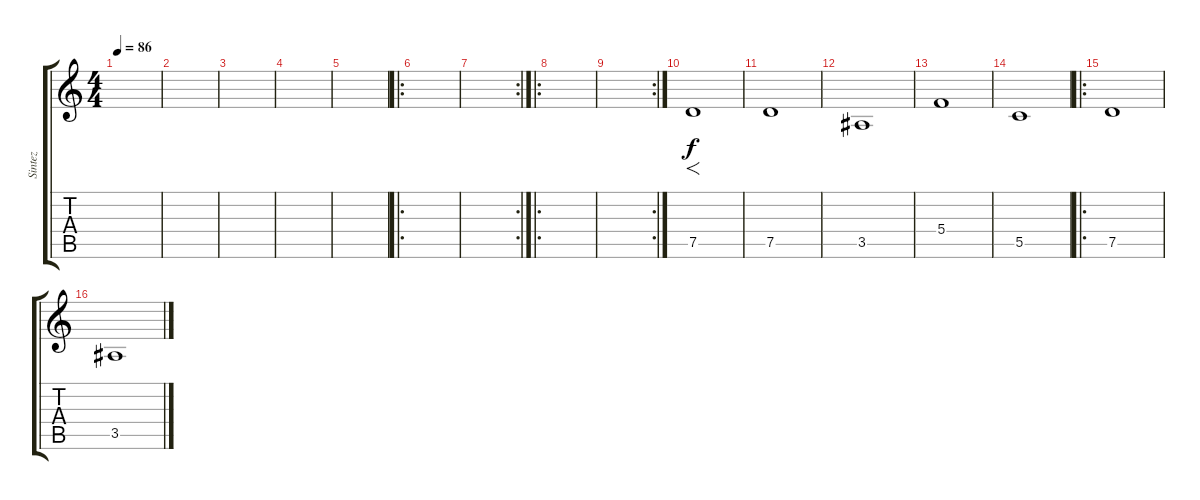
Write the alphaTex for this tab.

\track ("Sintez" "Sintez") {instrument contrabass}
\staff {score tabs}
\tuning (D4 A3 F3 C3 G2 D2) {hide}
\ts (4 4)
\tempo 86
\clef g2
\ks c
|
|
|
|
|
\ro
|
\rc 2
|
\ro
|
\rc 2
|
7.5.1{f} |
7.5.1 |
3.5.1 |
5.4.1 |
5.5.1 |
\ro
7.5.1 |
3.5.1
